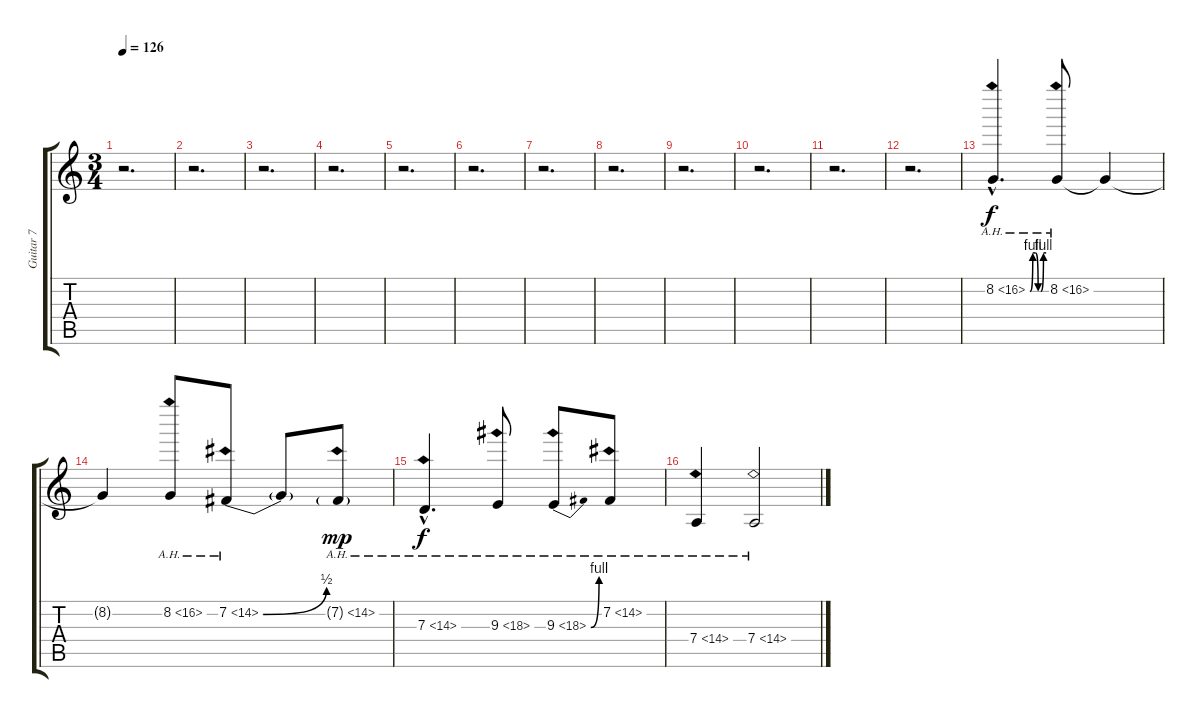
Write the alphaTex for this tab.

\track ("Guitar 7" "Guitar 7") {instrument flute}
\staff {score tabs}
\tuning (E4 B3 G3 D3 A2 E2) {hide}
\ts (3 4)
\tempo 126
\clef g2
\ks c
r.2{d dy f} |
r.2{d} |
r.2{d} |
r.2{d} |
r.2{d} |
r.2{d} |
r.2{d} |
r.2{d} |
r.2{d} |
r.2{d} |
r.2{d} |
r.2{d} |
8.2{be (custom 0 0 10 4 20 4 30 0 40 0 50 4 60 4) ah 8 hac}.4{d} 8.2{ah 8}.8 8.2{t}.4 |
8.2{t}.4 8.2{ah 8}.8 7.2{be (bend 0 0 60 2) ah 7}.8 7.2{t}.8 7.2{ah 7 g}.8{dy mp} |
7.3{ah 7 hac}.4{d dy f} 9.3{ah 9}.8 9.3{be (bend 0 0 60 4) ah 9}.8 7.2{ah 7}.8 |
7.4{ah 7}.4 7.4{ah 7}.2
